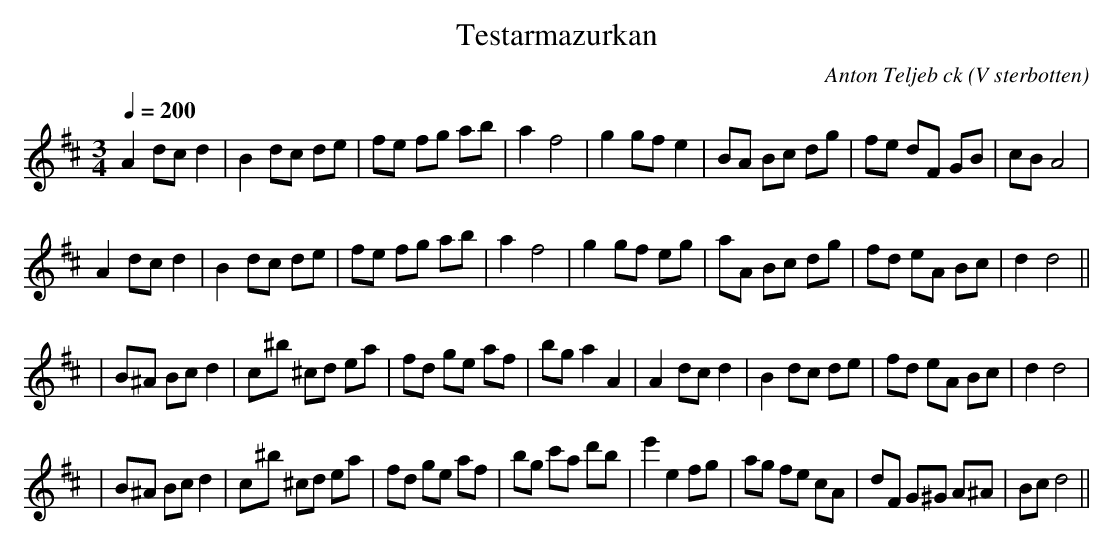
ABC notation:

X:1
T:Testarmazurkan
C:Anton Teljeb ck
O:V sterbotten
Q: 1/4=200
M:3/4
L:1/8
K:D
A2 dc d2 | B2 dc de | fe fg ab | a2 f4 | g2 gf e2 | BA Bc dg | fe dF GB | cB A4 |
A2 dc d2 | B2 dc de | fe fg ab | a2 f4 | g2 gf eg | aA Bc dg | fd eA Bc | d2 d4 ||
| B^A Bc  d2 | c^b ^cd ea | fd ge af | bg a2 A2 | A2 dc d2 | B2 dc de | fd eA Bc | d2 d4 |
| B^A Bc  d2 | c^b ^cd ea | fd ge af | bg c'a d'b | e'2 e2 fg | ag fe cA | dF G^G A^A | Bc d4 ||
